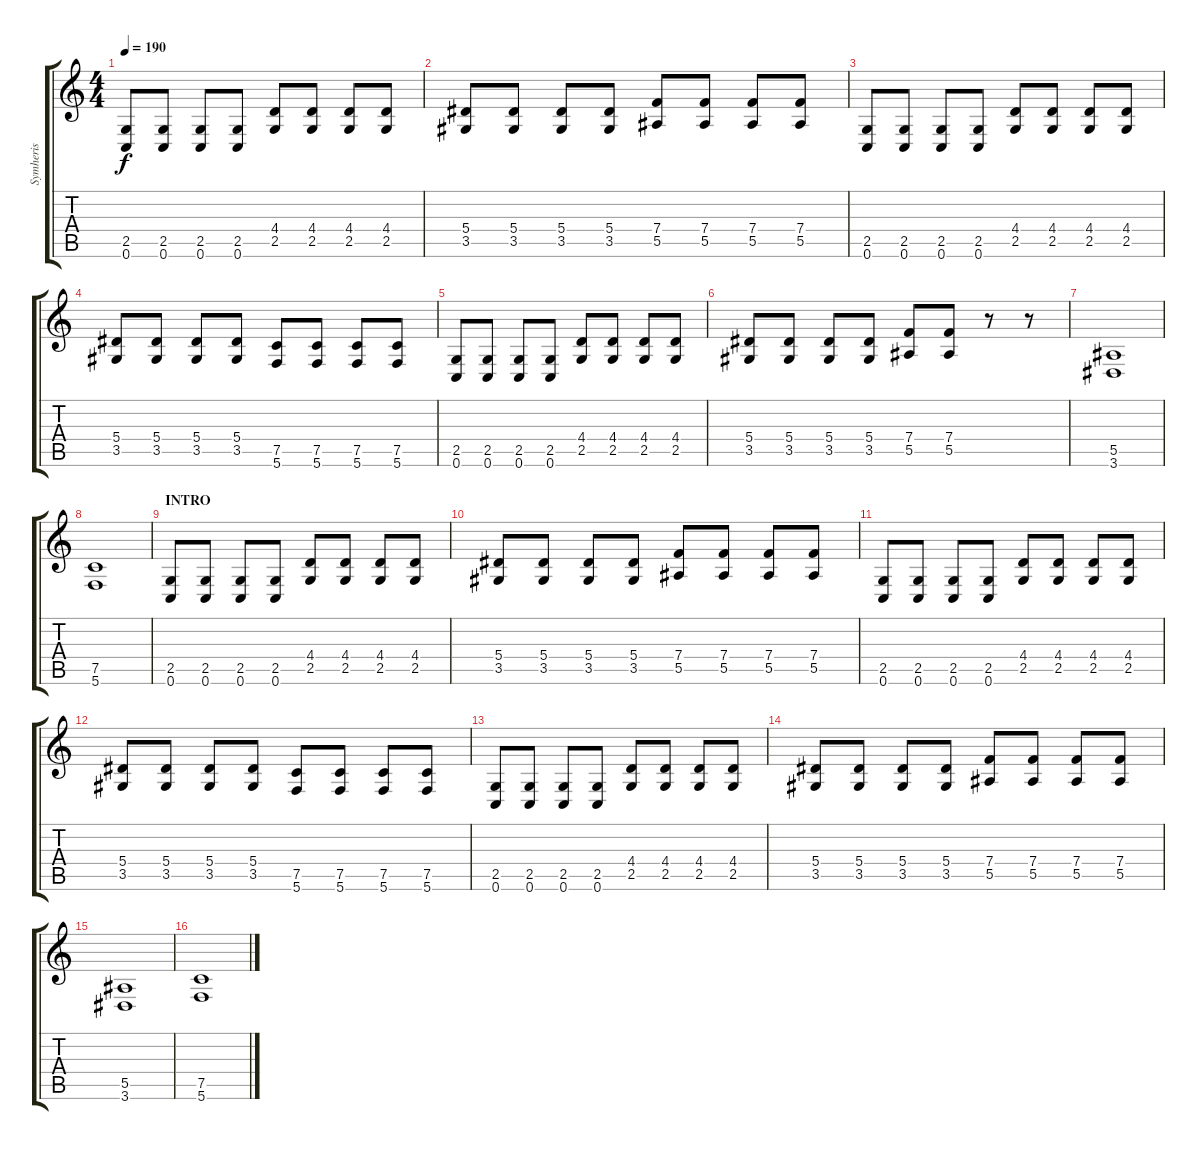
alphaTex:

\track ("Symheris" "Symheris") {instrument distortionguitar}
\staff {score tabs}
\tuning (C4 G3 Eb3 Bb2 F2 C2) {hide}
\ts (4 4)
\tempo 190
\clef g2
\ks c
(2.5 0.6).8{dy f instrument distortionguitar} (2.5 0.6).8 (2.5 0.6).8 (2.5 0.6).8 (4.4 2.5).8 (4.4 2.5).8 (4.4 2.5).8 (4.4 2.5).8 |
(5.4 3.5).8 (5.4 3.5).8 (5.4 3.5).8 (5.4 3.5).8 (7.4 5.5).8 (7.4 5.5).8 (7.4 5.5).8 (7.4 5.5).8 |
(2.5 0.6).8 (2.5 0.6).8 (2.5 0.6).8 (2.5 0.6).8 (4.4 2.5).8 (4.4 2.5).8 (4.4 2.5).8 (4.4 2.5).8 |
(5.4 3.5).8 (5.4 3.5).8 (5.4 3.5).8 (5.4 3.5).8 (7.5 5.6).8 (7.5 5.6).8 (7.5 5.6).8 (7.5 5.6).8 |
(2.5 0.6).8 (2.5 0.6).8 (2.5 0.6).8 (2.5 0.6).8 (4.4 2.5).8 (4.4 2.5).8 (4.4 2.5).8 (4.4 2.5).8 |
(5.4 3.5).8 (5.4 3.5).8 (5.4 3.5).8 (5.4 3.5).8 (7.4 5.5).8 (7.4 5.5).8 r.8 r.8 |
(5.5 3.6).1 |
(7.5 5.6).1 |
\section ("" "INTRO")
(2.5 0.6).8 (2.5 0.6).8 (2.5 0.6).8 (2.5 0.6).8 (4.4 2.5).8 (4.4 2.5).8 (4.4 2.5).8 (4.4 2.5).8 |
(5.4 3.5).8 (5.4 3.5).8 (5.4 3.5).8 (5.4 3.5).8 (7.4 5.5).8 (7.4 5.5).8 (7.4 5.5).8 (7.4 5.5).8 |
(2.5 0.6).8 (2.5 0.6).8 (2.5 0.6).8 (2.5 0.6).8 (4.4 2.5).8 (4.4 2.5).8 (4.4 2.5).8 (4.4 2.5).8 |
(5.4 3.5).8 (5.4 3.5).8 (5.4 3.5).8 (5.4 3.5).8 (7.5 5.6).8 (7.5 5.6).8 (7.5 5.6).8 (7.5 5.6).8 |
(2.5 0.6).8 (2.5 0.6).8 (2.5 0.6).8 (2.5 0.6).8 (4.4 2.5).8 (4.4 2.5).8 (4.4 2.5).8 (4.4 2.5).8 |
(5.4 3.5).8 (5.4 3.5).8 (5.4 3.5).8 (5.4 3.5).8 (7.4 5.5).8 (7.4 5.5).8 (7.4 5.5).8 (7.4 5.5).8 |
(5.5 3.6).1 |
(7.5 5.6).1
